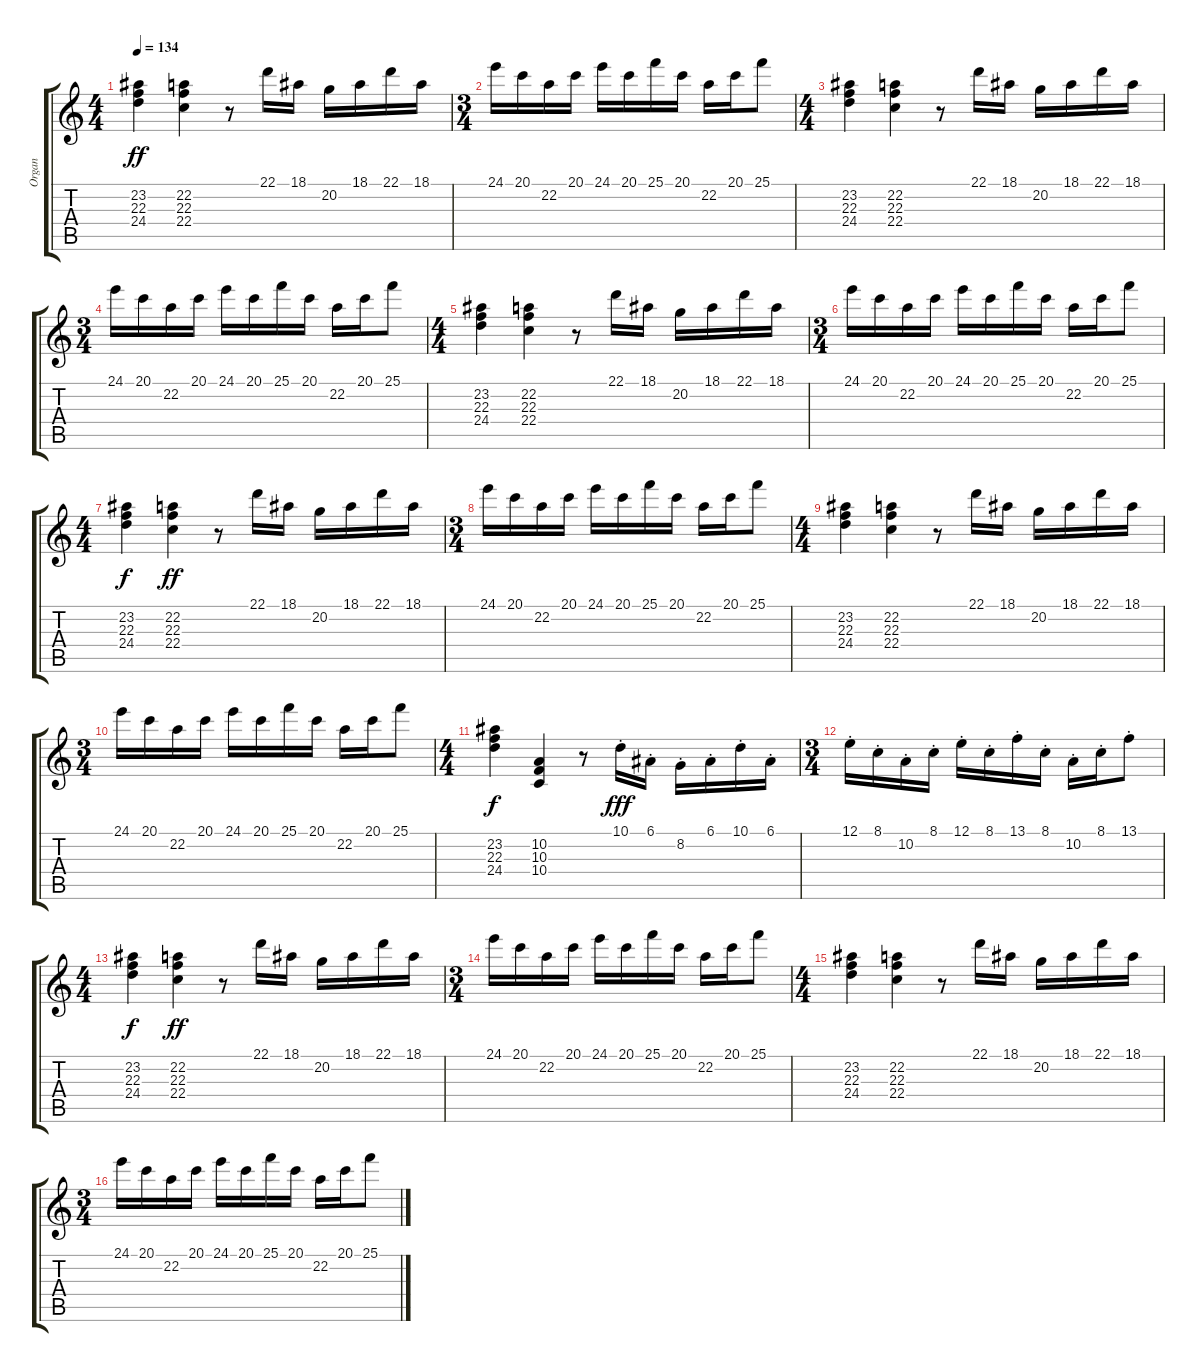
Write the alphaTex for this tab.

\track ("Organ" "Organ") {instrument rockorgan}
\staff {score tabs}
\tuning (E4 B3 G3 D3 A2 E2) {hide}
\ts (4 4)
\tempo 134
\clef g2
\ks c
(23.2 22.3 24.4).4{dy ff} (22.2 22.3 22.4).4 r.8 22.1.16 18.1.16 20.2.16 18.1.16 22.1.16 18.1.16 |
\ts (3 4)
24.1.16 20.1.16 22.2.16 20.1.16 24.1.16 20.1.16 25.1.16 20.1.16 22.2.16 20.1.16 25.1.8 |
\ts (4 4)
(23.2 22.3 24.4).4 (22.2 22.3 22.4).4 r.8 22.1.16 18.1.16 20.2.16 18.1.16 22.1.16 18.1.16 |
\ts (3 4)
24.1.16 20.1.16 22.2.16 20.1.16 24.1.16 20.1.16 25.1.16 20.1.16 22.2.16 20.1.16 25.1.8 |
\ts (4 4)
(23.2 22.3 24.4).4 (22.2 22.3 22.4).4 r.8 22.1.16 18.1.16 20.2.16 18.1.16 22.1.16 18.1.16 |
\ts (3 4)
24.1.16 20.1.16 22.2.16 20.1.16 24.1.16 20.1.16 25.1.16 20.1.16 22.2.16 20.1.16 25.1.8 |
\ts (4 4)
(23.2 22.3 24.4).4{dy f volume 8} (22.2 22.3 22.4).4{dy ff} r.8 22.1.16 18.1.16 20.2.16 18.1.16 22.1.16 18.1.16 |
\ts (3 4)
24.1.16 20.1.16 22.2.16 20.1.16 24.1.16 20.1.16 25.1.16 20.1.16 22.2.16 20.1.16 25.1.8 |
\ts (4 4)
(23.2 22.3 24.4).4 (22.2 22.3 22.4).4 r.8 22.1.16 18.1.16 20.2.16 18.1.16 22.1.16 18.1.16 |
\ts (3 4)
24.1.16 20.1.16 22.2.16 20.1.16 24.1.16 20.1.16 25.1.16 20.1.16 22.2.16 20.1.16 25.1.8 |
\ts (4 4)
(23.2 22.3 24.4).4{dy f volume 4} (10.2 10.3 10.4).4 r.8 10.1{st}.16{dy fff} 6.1{st}.16 8.2{st}.16 6.1{st}.16 10.1{st}.16 6.1{st}.16 |
\ts (3 4)
12.1{st}.16 8.1{st}.16 10.2{st}.16 8.1{st}.16 12.1{st}.16 8.1{st}.16 13.1{st}.16 8.1{st}.16 10.2{st}.16 8.1{st}.16 13.1{st}.8 |
\ts (4 4)
(23.2 22.3 24.4).4{dy f} (22.2 22.3 22.4).4{dy ff} r.8 22.1.16 18.1.16 20.2.16 18.1.16 22.1.16 18.1.16 |
\ts (3 4)
24.1.16 20.1.16 22.2.16 20.1.16 24.1.16 20.1.16 25.1.16 20.1.16 22.2.16 20.1.16 25.1.8 |
\ts (4 4)
(23.2 22.3 24.4).4 (22.2 22.3 22.4).4 r.8 22.1.16 18.1.16 20.2.16 18.1.16 22.1.16 18.1.16 |
\ts (3 4)
24.1.16 20.1.16 22.2.16 20.1.16 24.1.16 20.1.16 25.1.16 20.1.16 22.2.16 20.1.16 25.1.8
